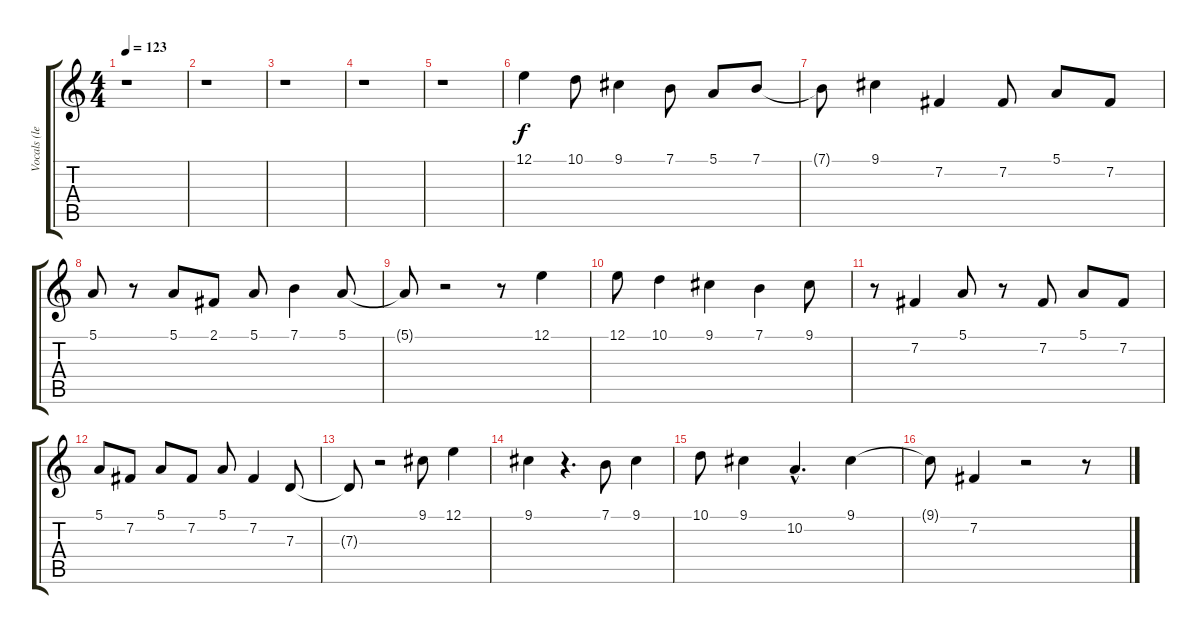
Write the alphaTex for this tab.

\track ("Vocals (lead 2)     " "Vocals (le") {instrument lead2sawtooth}
\staff {score tabs}
\tuning (E4 B3 G3 D3 A2 E2) {hide}
\ts (4 4)
\tempo 123
\clef g2
\ks c
r.1{dy f} |
r.1 |
r.1 |
r.1 |
r.1 |
12.1.4 10.1.8 9.1.4 7.1.8 5.1.8 7.1.8 |
7.1{t}.8 9.1.4 7.2.4 7.2.8 5.1.8 7.2.8 |
5.1.8 r.8 5.1.8 2.1.8 5.1.8 7.1.4 5.1.8 |
5.1{t}.8 r.2 r.8 12.1.4 |
12.1.8 10.1.4 9.1.4 7.1.4 9.1.8 |
r.8 7.2.4 5.1.8 r.8 7.2.8 5.1.8 7.2.8 |
5.1.8 7.2.8 5.1.8 7.2.8 5.1.8 7.2.4 7.3.8 |
7.3{t}.8 r.2 9.1.8 12.1.4 |
9.1.4 r.4{d} 7.1.8 9.1.4 |
10.1.8 9.1.4 10.2{hac}.4{d} 9.1.4 |
9.1{t}.8 7.2.4 r.2 r.8
